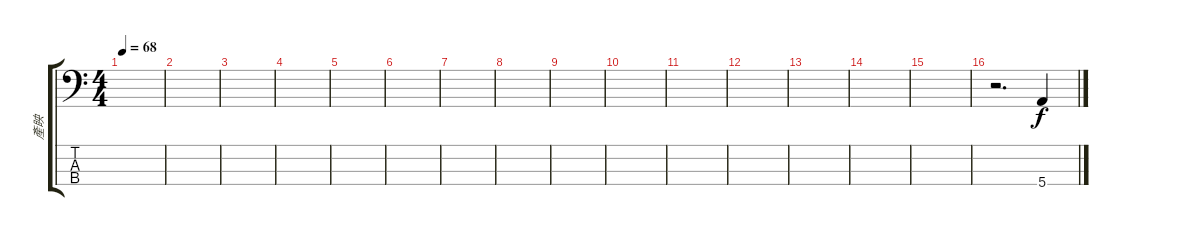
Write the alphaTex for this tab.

\track ("產眏" "產眏") {instrument fretlessbass}
\staff {score tabs}
\tuning (G2 D2 A1 E1) {hide}
\ts (4 4)
\tempo 68
\clef f4
\ks c
|
|
|
|
|
|
|
|
|
|
|
|
|
|
|
r.2{d} 5.4{ss}.4
